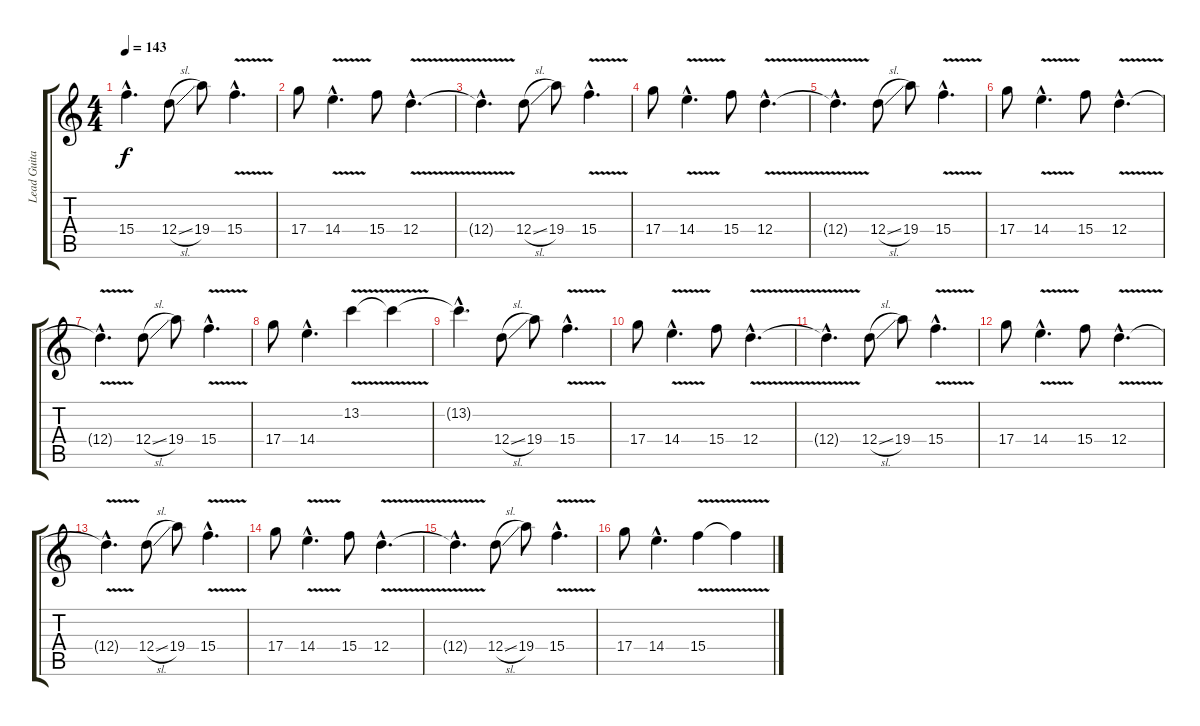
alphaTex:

\track ("Lead Guitar" "Lead Guita") {instrument distortionguitar}
\staff {score tabs}
\tuning (E4 B3 G3 D3 A2 D2) {hide}
\ts (4 4)
\tempo 143
\clef g2
\ks c
15.4{hac t}.4{d dy f} 12.4{sl}.8 19.4.8 15.4{v hac}.4{d} |
17.4.8 14.4{v hac}.4{d} 15.4.8 12.4{v hac}.4{d} |
12.4{hac t}.4{d} 12.4{sl}.8 19.4.8 15.4{v hac}.4{d} |
17.4.8 14.4{v hac}.4{d} 15.4.8 12.4{v hac}.4{d} |
12.4{hac t}.4{d} 12.4{sl}.8 19.4.8 15.4{v hac}.4{d} |
17.4.8 14.4{v hac}.4{d} 15.4.8 12.4{v hac}.4{d} |
12.4{hac t}.4{d} 12.4{sl}.8 19.4.8 15.4{v hac}.4{d} |
17.4.8 14.4{hac}.4{d} 13.2{v}.4 13.2{t}.4 |
13.2{hac t}.4{d} 12.4{sl}.8 19.4.8 15.4{v hac}.4{d} |
17.4.8 14.4{v hac}.4{d} 15.4.8 12.4{v hac}.4{d} |
12.4{hac t}.4{d} 12.4{sl}.8 19.4.8 15.4{v hac}.4{d} |
17.4.8 14.4{v hac}.4{d} 15.4.8 12.4{v hac}.4{d} |
12.4{hac t}.4{d} 12.4{sl}.8 19.4.8 15.4{v hac}.4{d} |
17.4.8 14.4{v hac}.4{d} 15.4.8 12.4{v hac}.4{d} |
12.4{hac t}.4{d} 12.4{sl}.8 19.4.8 15.4{v hac}.4{d} |
17.4.8 14.4{hac}.4{d} 15.4{v}.4 15.4{t}.4
